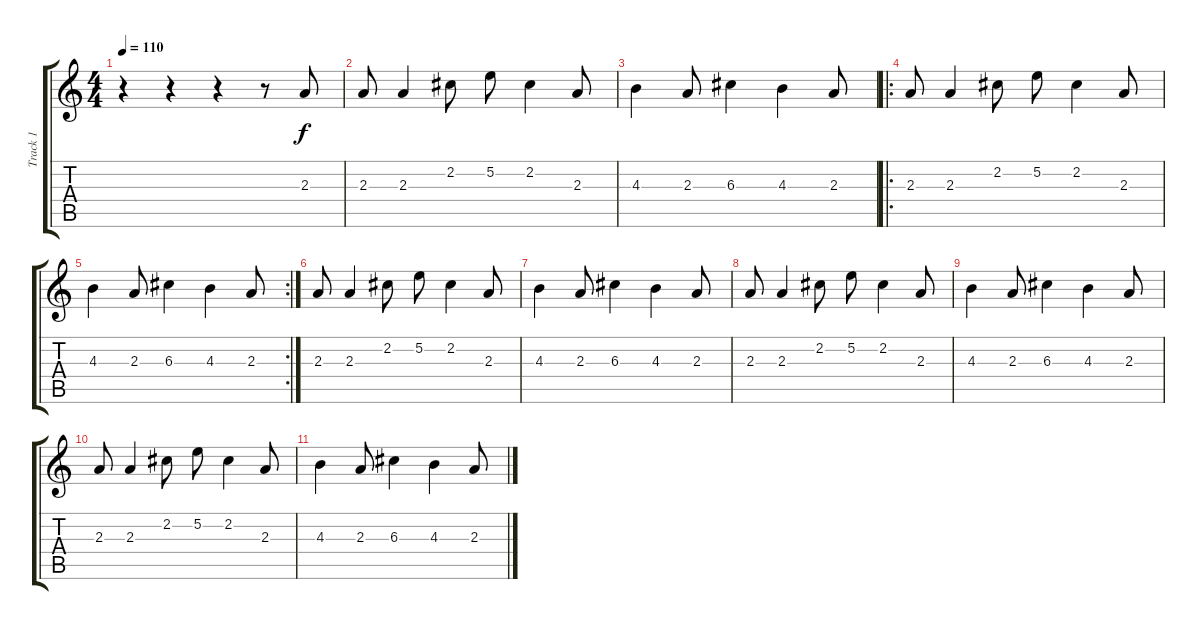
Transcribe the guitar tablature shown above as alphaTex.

\track ("Track 1" "Track 1") {instrument acousticguitarnylon}
\staff {score tabs}
\tuning (E4 B3 G3 D3 A2 E2) {hide}
\ts (4 4)
\tempo 110
\clef g2
\ks c
r.4{dy f instrument acousticguitarnylon} r.4 r.4 r.8 2.3.8 |
2.3.8 2.3.4 2.2.8 5.2.8 2.2.4 2.3.8 |
4.3.4 2.3.8 6.3.4 4.3.4 2.3.8 |
\ro
2.3.8 2.3.4 2.2.8 5.2.8 2.2.4 2.3.8 |
\rc 2
4.3.4 2.3.8 6.3.4 4.3.4 2.3.8 |
2.3.8 2.3.4 2.2.8 5.2.8 2.2.4 2.3.8 |
4.3.4 2.3.8 6.3.4 4.3.4 2.3.8 |
2.3.8 2.3.4 2.2.8 5.2.8 2.2.4 2.3.8 |
4.3.4 2.3.8 6.3.4 4.3.4 2.3.8 |
2.3.8 2.3.4 2.2.8 5.2.8 2.2.4 2.3.8 |
4.3.4 2.3.8 6.3.4 4.3.4 2.3.8
